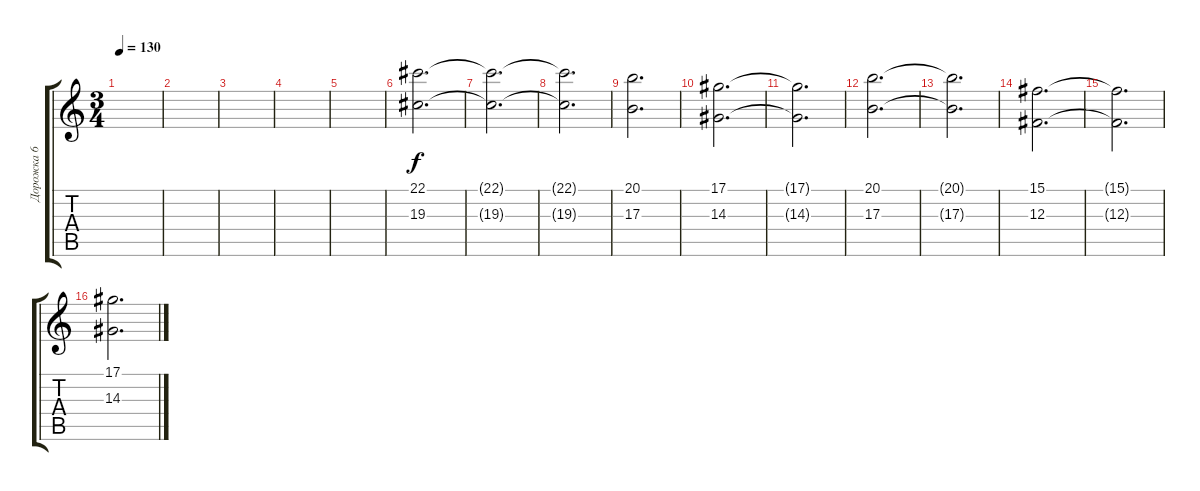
\track ("Дорожка 6" "Дорожка 6") {instrument pad2warm}
\staff {score tabs}
\tuning (Eb4 Bb3 Gb3 Db3 Ab2 Db2) {hide}
\ts (3 4)
\tempo 130
\clef g2
\ks c
|
|
|
|
|
(22.1 19.3).2{d} |
(22.1{t} 19.3{t}).2{d} |
(22.1{t} 19.3{t}).2{d} |
(20.1 17.3).2{d} |
(17.1 14.3).2{d} |
(17.1{t} 14.3{t}).2{d} |
(20.1 17.3).2{d} |
(20.1{t} 17.3{t}).2{d} |
(15.1 12.3).2{d} |
(15.1{t} 12.3{t}).2{d} |
(17.1 14.3).2{d}
